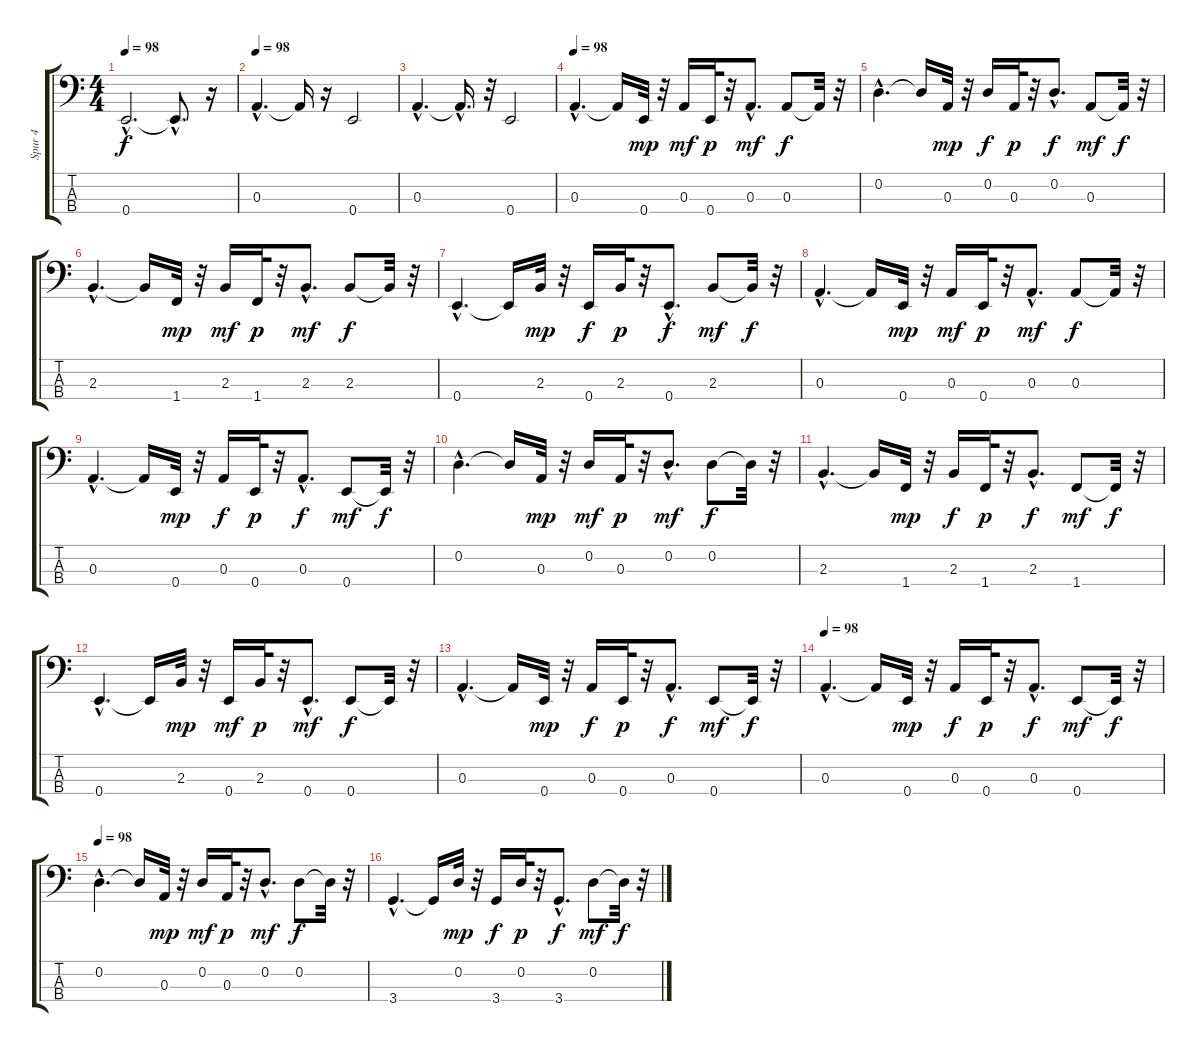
\track ("Spur 4" "Spur 4") {instrument electricbassfinger}
\staff {score tabs}
\tuning (G2 D2 A1 E1) {hide}
\ts (4 4)
\tempo 98
\clef f4
\ks c
0.4{hac}.2{d dy f} 0.4{hac t}.8{d} r.16 |
\tempo 98
0.3{hac}.4{d} 0.3{t}.16 r.16 0.4.2 |
0.3{hac}.4{d} 0.3{hac t}.16{d} r.32 0.4.2 |
\tempo 98
0.3{hac}.4{d} 0.3{t}.16 0.4.32{dy mp} r.32 0.3.16{dy mf} 0.4.32{dy p} r.32 0.3{hac}.8{d dy mf} 0.3.8{dy f} 0.3{t}.32 r.32 |
0.2{hac}.4{d} 0.2{t}.16 0.3.32{dy mp} r.32 0.2.16{dy f} 0.3.32{dy p} r.32 0.2{hac}.8{d dy f} 0.3.8{dy mf} 0.3{t}.32{dy f} r.32 |
2.3{hac}.4{d} 2.3{t}.16 1.4.32{dy mp} r.32 2.3.16{dy mf} 1.4.32{dy p} r.32 2.3{hac}.8{d dy mf} 2.3.8{dy f} 2.3{t}.32 r.32 |
0.4{hac}.4{d} 0.4{t}.16 2.3.32{dy mp} r.32 0.4.16{dy f} 2.3.32{dy p} r.32 0.4{hac}.8{d dy f} 2.3.8{dy mf} 2.3{t}.32{dy f} r.32 |
0.3{hac}.4{d} 0.3{t}.16 0.4.32{dy mp} r.32 0.3.16{dy mf} 0.4.32{dy p} r.32 0.3{hac}.8{d dy mf} 0.3.8{dy f} 0.3{t}.32 r.32 |
0.3{hac}.4{d} 0.3{t}.16 0.4.32{dy mp} r.32 0.3.16{dy f} 0.4.32{dy p} r.32 0.3{hac}.8{d dy f} 0.4.8{dy mf} 0.4{t}.32{dy f} r.32 |
0.2{hac}.4{d} 0.2{t}.16 0.3.32{dy mp} r.32 0.2.16{dy mf} 0.3.32{dy p} r.32 0.2{hac}.8{d dy mf} 0.2.8{dy f} 0.2{t}.32 r.32 |
2.3{hac}.4{d} 2.3{t}.16 1.4.32{dy mp} r.32 2.3.16{dy f} 1.4.32{dy p} r.32 2.3{hac}.8{d dy f} 1.4.8{dy mf} 1.4{t}.32{dy f} r.32 |
0.4{hac}.4{d} 0.4{t}.16 2.3.32{dy mp} r.32 0.4.16{dy mf} 2.3.32{dy p} r.32 0.4{hac}.8{d dy mf} 0.4.8{dy f} 0.4{t}.32 r.32 |
0.3{hac}.4{d} 0.3{t}.16 0.4.32{dy mp} r.32 0.3.16{dy f} 0.4.32{dy p} r.32 0.3{hac}.8{d dy f} 0.4.8{dy mf} 0.4{t}.32{dy f} r.32 |
\tempo 98
0.3{hac}.4{d} 0.3{t}.16 0.4.32{dy mp} r.32 0.3.16{dy f} 0.4.32{dy p} r.32 0.3{hac}.8{d dy f} 0.4.8{dy mf} 0.4{t}.32{dy f} r.32 |
\tempo 98
0.2{hac}.4{d} 0.2{t}.16 0.3.32{dy mp} r.32 0.2.16{dy mf} 0.3.32{dy p} r.32 0.2{hac}.8{d dy mf} 0.2.8{dy f} 0.2{t}.32 r.32 |
3.4{hac}.4{d} 3.4{t}.16 0.2.32{dy mp} r.32 3.4.16{dy f} 0.2.32{dy p} r.32 3.4{hac}.8{d dy f} 0.2.8{dy mf} 0.2{t}.32{dy f} r.32
